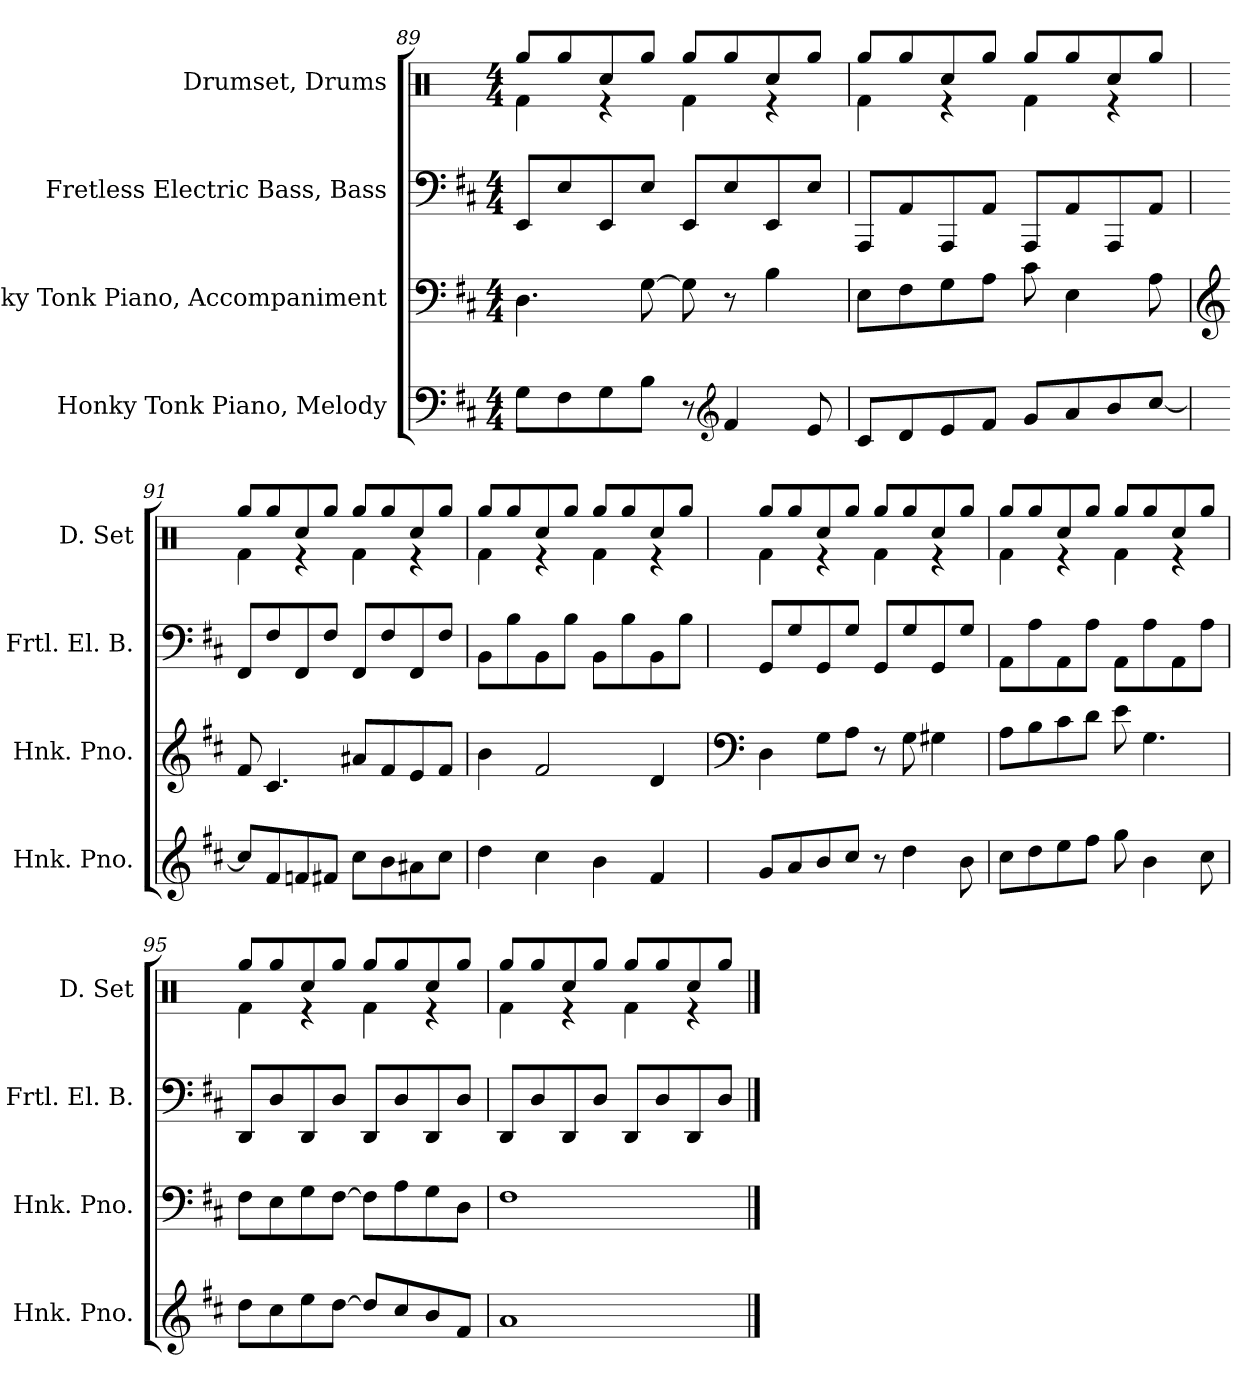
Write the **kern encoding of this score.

**kern	**kern	**kern	**kern
*part4	*part3	*part2	*part1
*staff4	*staff3	*staff2	*staff1
*I"Honky Tonk Piano, Melody	*I"Honky Tonk Piano, Accompaniment	*I"Fretless Electric Bass, Bass	*I"Drumset, Drums
*I'Hnk. Pno.	*I'Hnk. Pno.	*I'Frtl. El. B.	*I'D. Set
!!LO:LB:g=z
*clefF4	*clefF4	*clefF4	*clefX
*	*	*ITrd7c12	*
*k[f#c#]	*k[f#c#]	*k[f#c#]	*k[]
*M4/4	*M4/4	*M4/4	*M4/4
=89	=89	=89	=89
*	*	*	*^
8G\L	4.D\	8EEE/L	8Rgg/L	4Rf\
8F#\	.	8EE/	8Rgg/	.
8G\	.	8EEE/	8Rcc/	4r
8B\J	[8G\	8EE/J	8Rgg/J	.
8r	8G\]	8EEE/L	8Rgg/L	4Rf\
*clefG2	*	*	*	*
4f#/	8r	8EE/	8Rgg/	.
.	4B\	8EEE/	8Rcc/	4r
8e/	.	8EE/J	8Rgg/J	.
=90	=90	=90	=90	=90
8c#/L	8E\L	8AAAA/L	8Rgg/L	4Rf\
8d/	8F#\	8AAA/	8Rgg/	.
8e/	8G\	8AAAA/	8Rcc/	4r
8f#/J	8A\J	8AAA/J	8Rgg/J	.
8g/L	8c#\	8AAAA/L	8Rgg/L	4Rf\
8a/	4E\	8AAA/	8Rgg/	.
8b/	.	8AAAA/	8Rcc/	4r
[8cc#/J	8A\	8AAA/J	8Rgg/J	.
=91	=91	=91	=91	=91
*	*clefG2	*	*	*
8cc#/L]	8f#/	8FFF#/L	8Rgg/L	4Rf\
8f#/	4.c#/	8FF#/	8Rgg/	.
8fn/	.	8FFF#/	8Rcc/	4r
8f#X/J	.	8FF#/J	8Rgg/J	.
8cc#\L	8a#X/L	8FFF#/L	8Rgg/L	4Rf\
8b\	8f#/	8FF#/	8Rgg/	.
8a#X\	8e/	8FFF#/	8Rcc/	4r
8cc#\J	8f#/J	8FF#/J	8Rgg/J	.
=92	=92	=92	=92	=92
4dd\	4b\	8BBB\L	8Rgg/L	4Rf\
.	.	8BB\	8Rgg/	.
4cc#\	2f#/	8BBB\	8Rcc/	4r
.	.	8BB\J	8Rgg/J	.
4b\	.	8BBB\L	8Rgg/L	4Rf\
.	.	8BB\	8Rgg/	.
4f#/	4d/	8BBB\	8Rcc/	4r
.	.	8BB\J	8Rgg/J	.
!!LO:LB:g=z	!!
=93	=93	=93	=93	=93
*	*clefF4	*	*	*
8g/L	4D\	8GGG/L	8Rgg/L	4Rf\
8a/	.	8GG/	8Rgg/	.
8b/	8G\L	8GGG/	8Rcc/	4r
8cc#/J	8A\J	8GG/J	8Rgg/J	.
8r	8r	8GGG/L	8Rgg/L	4Rf\
4dd\	8G\	8GG/	8Rgg/	.
.	4G#X\	8GGG/	8Rcc/	4r
8b\	.	8GG/J	8Rgg/J	.
=94	=94	=94	=94	=94
8cc#\L	8A\L	8AAA\L	8Rgg/L	4Rf\
8dd\	8B\	8AA\	8Rgg/	.
8ee\	8c#\	8AAA\	8Rcc/	4r
8ff#\J	8d\J	8AA\J	8Rgg/J	.
8gg\	8e\	8AAA\L	8Rgg/L	4Rf\
4b\	4.G\	8AA\	8Rgg/	.
.	.	8AAA\	8Rcc/	4r
8cc#\	.	8AA\J	8Rgg/J	.
=95	=95	=95	=95	=95
8dd\L	8F#\L	8DDD/L	8Rgg/L	4Rf\
8cc#\	8E\	8DD/	8Rgg/	.
8ee\	8G\	8DDD/	8Rcc/	4r
[8dd\J	[8F#\J	8DD/J	8Rgg/J	.
8dd/L]	8F#\L]	8DDD/L	8Rgg/L	4Rf\
8cc#/	8A\	8DD/	8Rgg/	.
8b/	8G\	8DDD/	8Rcc/	4r
8f#/J	8D\J	8DD/J	8Rgg/J	.
=96	=96	=96	=96	=96
1a	1F#	8DDD/L	8Rgg/L	4Rf\
.	.	8DD/	8Rgg/	.
.	.	8DDD/	8Rcc/	4r
.	.	8DD/J	8Rgg/J	.
.	.	8DDD/L	8Rgg/L	4Rf\
.	.	8DD/	8Rgg/	.
.	.	8DDD/	8Rcc/	4r
.	.	8DD/J	8Rgg/J	.
*	*	*	*v	*v
==	==	==	==
*-	*-	*-	*-
